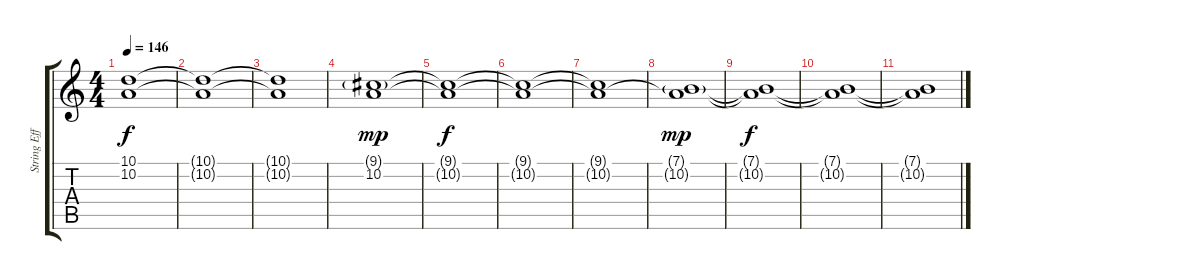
\track ("String Effects" "String Eff") {instrument stringensemble1}
\staff {score tabs}
\tuning (E4 B3 G3 D3 A2 E2) {hide}
\ts (4 4)
\tempo 146
\clef g2
\ks c
(10.1{t} 10.2{t}).1{dy f} |
(10.1{t} 10.2{t}).1 |
(10.1{t} 10.2{t}).1 |
(9.1{g} 10.2).1{dy mp} |
(9.1{t} 10.2{t}).1{dy f} |
(9.1{t} 10.2{t}).1 |
(9.1{t} 10.2{t}).1 |
(7.1{g} 10.2{t}).1{dy mp} |
(7.1{t} 10.2{t}).1{dy f} |
(7.1{t} 10.2{t}).1 |
(7.1{t} 10.2{t}).1
